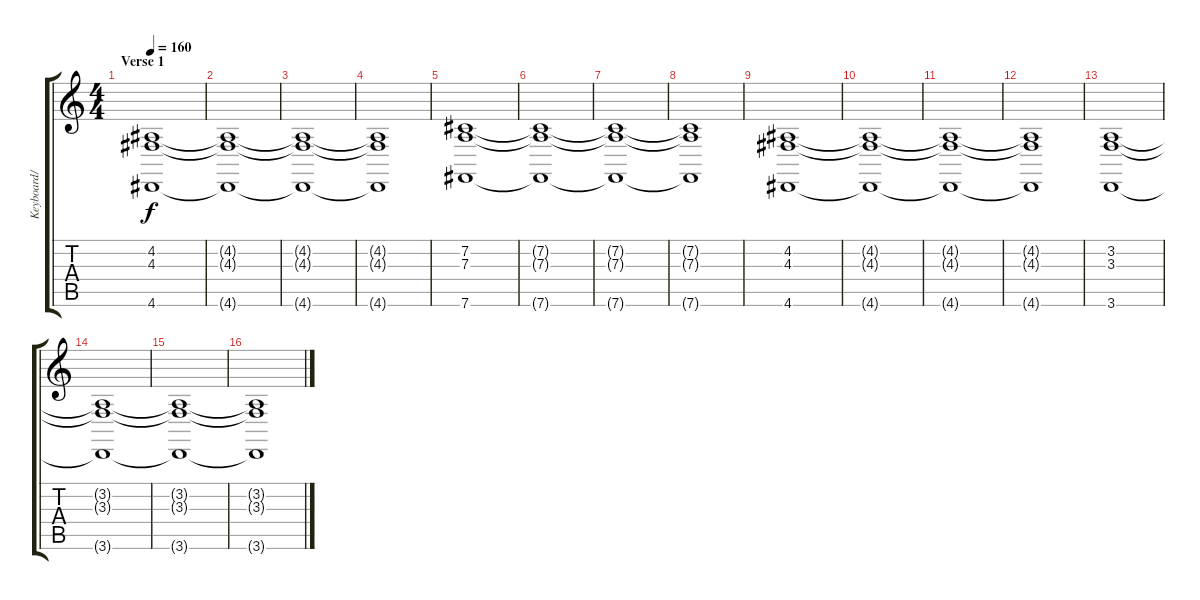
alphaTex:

\track ("Keyboard/ Effects" "Keyboard/ ") {instrument rockorgan}
\staff {score tabs}
\tuning (B3 Gb3 D3 A2 E2 B1) {hide}
\ts (4 4)
\section ("" "Verse 1")
\tempo 160
\clef g2
\ks c
(4.2 4.3 4.6).1{dy f volume 16 instrument rockorgan} |
(4.2{t} 4.3{t} 4.6{t}).1 |
(4.2{t} 4.3{t} 4.6{t}).1 |
(4.2{t} 4.3{t} 4.6{t}).1 |
(7.2 7.3 7.6).1 |
(7.2{t} 7.3{t} 7.6{t}).1 |
(7.2{t} 7.3{t} 7.6{t}).1 |
(7.2{t} 7.3{t} 7.6{t}).1 |
(4.2 4.3 4.6).1 |
(4.2{t} 4.3{t} 4.6{t}).1 |
(4.2{t} 4.3{t} 4.6{t}).1 |
(4.2{t} 4.3{t} 4.6{t}).1 |
(3.2 3.3 3.6).1 |
(3.2{t} 3.3{t} 3.6{t}).1 |
(3.2{t} 3.3{t} 3.6{t}).1 |
(3.2{t} 3.3{t} 3.6{t}).1
